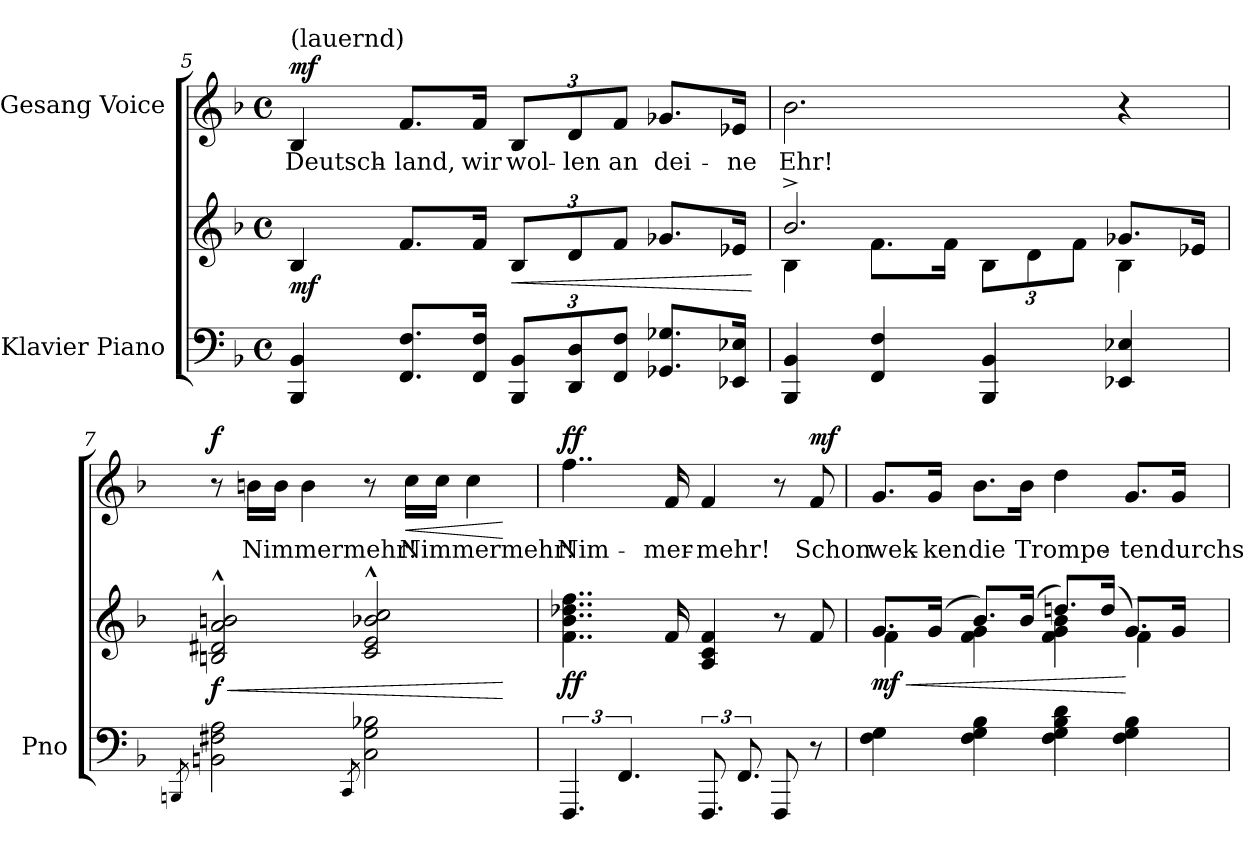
**kern	**kern	**dynam	**kern	**text	**dynam
*part2	*part2	*part2	*part1	*part1	*part1
*staff3	*staff2	*staff2/3	*staff1	*staff1	*staff1
*I"Klavier Piano	*	*	*I"Gesang Voice	*	*
*I'Pno	*	*	*	*	*
*clefF4	*clefG2	*	*clefG2	*	*
*k[b-]	*k[b-]	*	*k[b-]	*	*
*M4/4	*M4/4	*	*M4/4	*	*
*met(c)	*met(c)	*	*met(c)	*	*
=5	=5	=5	=5	=5	=5
!	!	!	!LO:TX:a:t=(lauernd)	!	!
!	!	!LO:DY:b	!	!	!LO:DY:a
4BBB-/ 4BB-/	4B-/	mf	4B-/	Deutsch-	mf
8.FF/ 8.F/L	8.f/L	.	8.f/L	-land,	.
16FF/ 16F/Jk	16f/Jk	.	16f/Jk	wir	.
!	!	!LO:HP:b	!	!	!
12BBB-/ 12BB-/L	12B-/L	<	12B-/L	wol-	.
12DD/ 12D/	12d/	.	12d/	-len	.
12FF/ 12F/J	12f/J	.	12f/J	an	.
8.GG-X/ 8.G-X/L	8.g-X/L	.	8.g-X/L	dei-	.
16EE-X/ 16E-X/Jk	16e-X/Jk	.	16e-X/Jk	-ne	.
.	.	[	.	.	.
=6	=6	=6	=6	=6	=6
*	*^	*	*	*	*
4BBB-/ 4BB-/	2.b-^/	4B-\	.	2.b-\	Ehr!	.
4FF/ 4F/	.	8.f\L	.	.	.	.
.	.	16f\Jk	.	.	.	.
*	*	*Xbrackettup	*	*	*	*
4BBB-/ 4BB-/	.	12B-\L	.	.	.	.
.	.	12d\	.	.	.	.
.	.	12f\J	.	.	.	.
4EE-X/ 4E-X/	8.g-X/L	4B-\	.	4r	.	.
.	16e-X/Jk	.	.	.	.	.
*	*v	*v	*	*	*	*
=7	=7	=7	=7	=7	=7
8qBBBn/	.	.	.	.	.
!	!	!LO:HP:b	!	!	!
!	!	!LO:DY:n=1:b	!	!	!LO:DY:a
2BBn\ 2F#X\ 2A\	2Bn/^^ 2d#X/^^ 2a/^^ 2bn/^^	< f	8r	.	f
.	.	.	16bn\LL	Nimmermehr!	.
.	.	.	16b\JJ	.	.
.	.	.	4b\	.	.
8qCC/	.	.	.	.	.
2C\ 2G\ 2B-X\	2c/^^ 2e/^^ 2b-X/^^ 2cc/^^	.	8r	.	.
!	!	!	!	!	!LO:HP:b
.	.	.	16cc\LL	Nimmermehr!	<
.	.	.	16cc\JJ	.	.
.	.	.	4cc\	.	.
.	.	[	.	.	[
=8	=8	=8	=8	=8	=8
!	!	!LO:DY:b	!	!	!LO:DY:a
6.FFF/	4..f\ 4..b-\ 4..dd-X\ 4..ff\	ff	4..ff\	Nim-	ff
6.FF/	.	.	.	.	.
.	16f/	.	16f/	-mer-	.
12.FFF/	4A/ 4c/ 4f/	.	4f/	-mehr!	.
12.FF/	.	.	.	.	.
8FFF/	8r	.	8r	.	.
!	!	!	!	!	!LO:DY:a
8r	8f/	.	8f/	Schon	mf
=9	=9	=9	=9	=9	=9
!	!	!LO:HP:b	!	!	!
*	*^	*	*	*	*
!	!	!	!LO:DY:n=1:b	!	!	!
4F\ 4G\	8.g/L	4f\	< mf	8.g/L	wek-	.
.	(16g/Jk	.	.	16g/Jk	-ken	.
4F\ 4G\ 4B-\	8.b-/L)	4f\ 4g\	.	8.b-\L	die	.
.	(16b-/Jk	.	.	16b-\Jk	Trompe-	.
4F\ 4G\ 4B-\ 4d\	8.ddn/L)	4f\ 4g\ 4b-\	.	4dd\	.	.
.	(16dd/Jk	.	.	.	.	.
4F\ 4G\ 4B-\	8.g/L)	4f\	[	8.g/L	-ten	.
.	16g/Jk	.	.	16g/Jk	durchs	.
*	*v	*v	*	*	*	*
=	=	=	=	=	=
*-	*-	*-	*-	*-	*-
